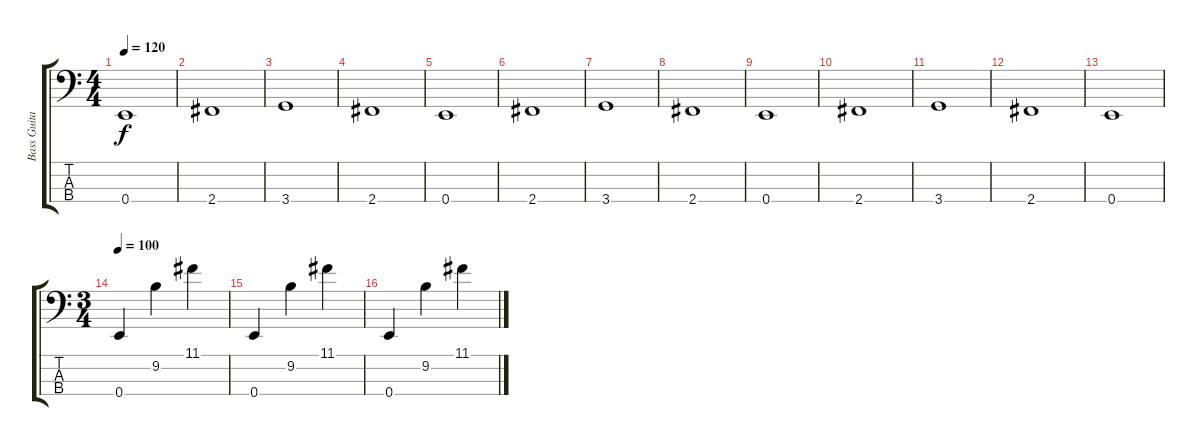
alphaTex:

\track ("Bass Guitar" "Bass Guita") {instrument electricbassfinger}
\staff {score tabs}
\tuning (G2 D2 A1 E1) {hide}
\ts (4 4)
\tempo 120
\clef f4
\ks c
0.4.1{dy f} |
2.4.1 |
3.4.1 |
2.4.1 |
0.4.1 |
2.4.1 |
3.4.1 |
2.4.1 |
0.4.1 |
2.4.1 |
3.4.1 |
2.4.1 |
0.4.1 |
\ts (3 4)
\tempo 100
0.4.4 9.2.4 11.1.4 |
0.4.4 9.2.4 11.1.4 |
0.4.4 9.2.4 11.1.4
